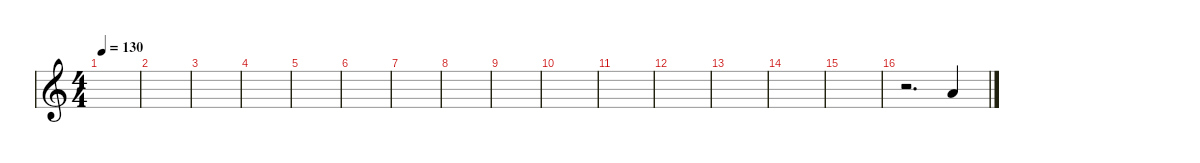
\defaultSystemsLayout 4
\hideDynamics
\bracketExtendMode nobrackets
\singleTrackTrackNamePolicy hidden
\multiTrackTrackNamePolicy hidden
\otherSystemsTrackNameOrientation horizontal
\track ("Strings 1" "vln.") {defaultSystemsLayout 8 instrument stringensemble1}
\staff {score}
\tuning (E4 B3 G3 D3 A2 E2)
\ts (4 4)
\tempo 130
\clef g2
\ks c
|
|
|
|
|
|
|
|
|
|
|
|
|
|
|
r.2{d beam Down} 5.1.4{beam Up}
